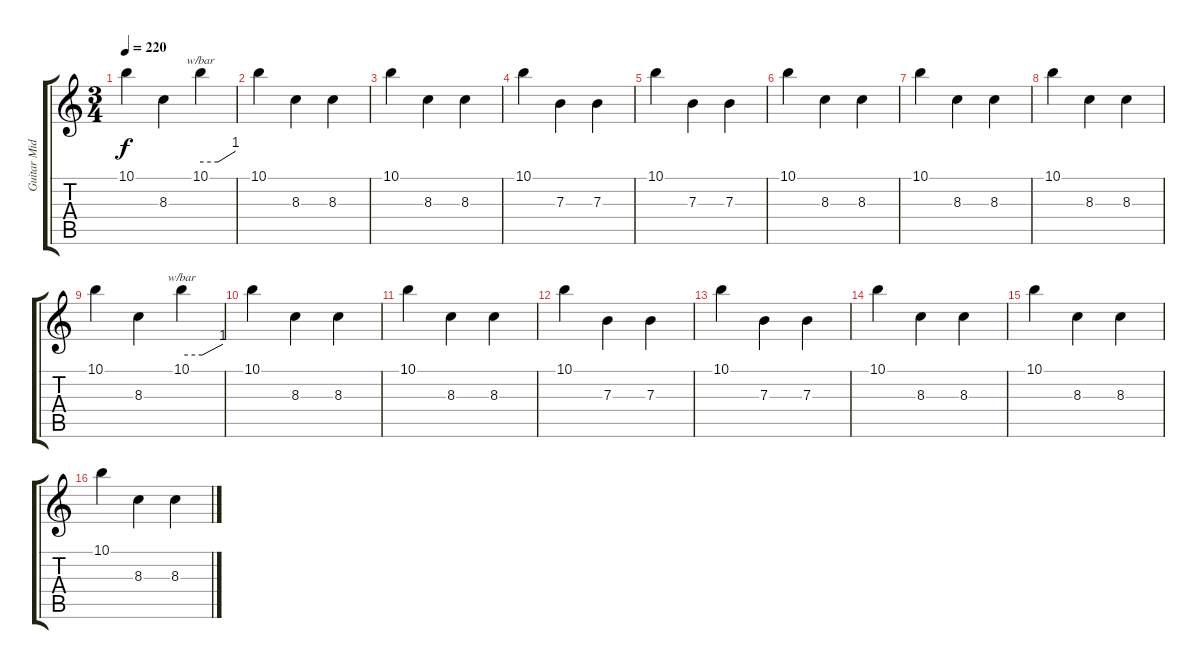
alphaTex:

\track ("Guitar Mid" "Guitar Mid") {instrument distortionguitar}
\staff {score tabs}
\tuning (Db4 Ab3 E3 B2 Gb2 B1) {hide}
\ts (3 4)
\tempo 220
\clef g2
\ks c
10.1.4{dy f} 8.3.4 10.1.4{tbe (custom default 0 0 30 0 60 4)} |
10.1.4 8.3.4 8.3.4 |
10.1.4 8.3.4 8.3.4 |
10.1.4 7.3.4 7.3.4 |
10.1.4 7.3.4 7.3.4 |
10.1.4 8.3.4 8.3.4 |
10.1.4 8.3.4 8.3.4 |
10.1.4 8.3.4 8.3.4 |
10.1.4 8.3.4 10.1.4{tbe (custom default 0 0 30 0 60 4)} |
10.1.4 8.3.4 8.3.4 |
10.1.4 8.3.4 8.3.4 |
10.1.4 7.3.4 7.3.4 |
10.1.4 7.3.4 7.3.4 |
10.1.4 8.3.4 8.3.4 |
10.1.4 8.3.4 8.3.4 |
10.1.4 8.3.4 8.3.4
